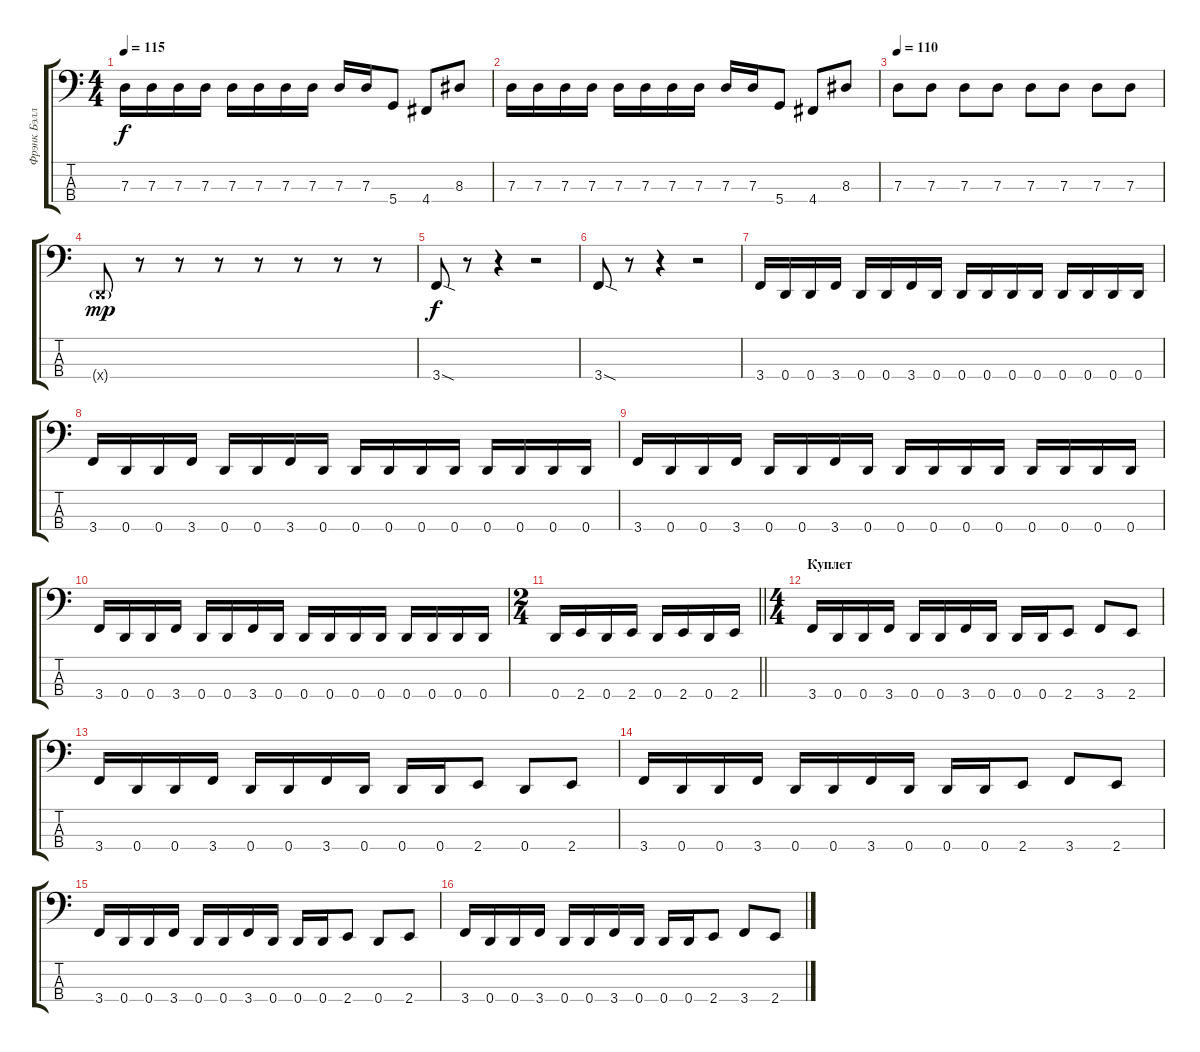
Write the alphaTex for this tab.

\track ("Фрэнк Бэлло" "Фрэнк Бэлл") {instrument electricbasspick}
\staff {score tabs}
\tuning (F2 C2 G1 D1) {hide}
\ts (4 4)
\tempo 115
\clef f4
\ks c
7.3.16{dy f} 7.3.16 7.3.16 7.3.16 7.3.16 7.3.16 7.3.16 7.3.16 7.3.16 7.3.16 5.4.8 4.4.8 8.3.8 |
7.3.16 7.3.16 7.3.16 7.3.16 7.3.16 7.3.16 7.3.16 7.3.16 7.3.16 7.3.16 5.4.8 4.4.8 8.3.8 |
\tempo 110
7.3.8 7.3.8 7.3.8 7.3.8 7.3.8 7.3.8 7.3.8 7.3.8 |
0.4{g x}.8{dy mp} r.8 r.8 r.8 r.8 r.8 r.8 r.8 |
3.4{sod}.8{dy f} r.8 r.4 r.2 |
3.4{sod}.8 r.8 r.4 r.2 |
3.4.16 0.4.16 0.4.16 3.4.16 0.4.16 0.4.16 3.4.16 0.4.16 0.4.16 0.4.16 0.4.16 0.4.16 0.4.16 0.4.16 0.4.16 0.4.16 |
3.4.16 0.4.16 0.4.16 3.4.16 0.4.16 0.4.16 3.4.16 0.4.16 0.4.16 0.4.16 0.4.16 0.4.16 0.4.16 0.4.16 0.4.16 0.4.16 |
3.4.16 0.4.16 0.4.16 3.4.16 0.4.16 0.4.16 3.4.16 0.4.16 0.4.16 0.4.16 0.4.16 0.4.16 0.4.16 0.4.16 0.4.16 0.4.16 |
3.4.16 0.4.16 0.4.16 3.4.16 0.4.16 0.4.16 3.4.16 0.4.16 0.4.16 0.4.16 0.4.16 0.4.16 0.4.16 0.4.16 0.4.16 0.4.16 |
\ts (2 4)
\barLineRight lightlight
0.4.16 2.4.16 0.4.16 2.4.16 0.4.16 2.4.16 0.4.16 2.4.16 |
\ts (4 4)
\section ("" "Куплет")
3.4.16{instrument electricbassfinger} 0.4.16 0.4.16 3.4.16 0.4.16 0.4.16 3.4.16 0.4.16 0.4.16 0.4.16 2.4.8 3.4.8 2.4.8 |
3.4.16 0.4.16 0.4.16 3.4.16 0.4.16 0.4.16 3.4.16 0.4.16 0.4.16 0.4.16 2.4.8 0.4.8 2.4.8 |
3.4.16 0.4.16 0.4.16 3.4.16 0.4.16 0.4.16 3.4.16 0.4.16 0.4.16 0.4.16 2.4.8 3.4.8 2.4.8 |
3.4.16 0.4.16 0.4.16 3.4.16 0.4.16 0.4.16 3.4.16 0.4.16 0.4.16 0.4.16 2.4.8 0.4.8 2.4.8 |
3.4.16 0.4.16 0.4.16 3.4.16 0.4.16 0.4.16 3.4.16 0.4.16 0.4.16 0.4.16 2.4.8 3.4.8 2.4.8
